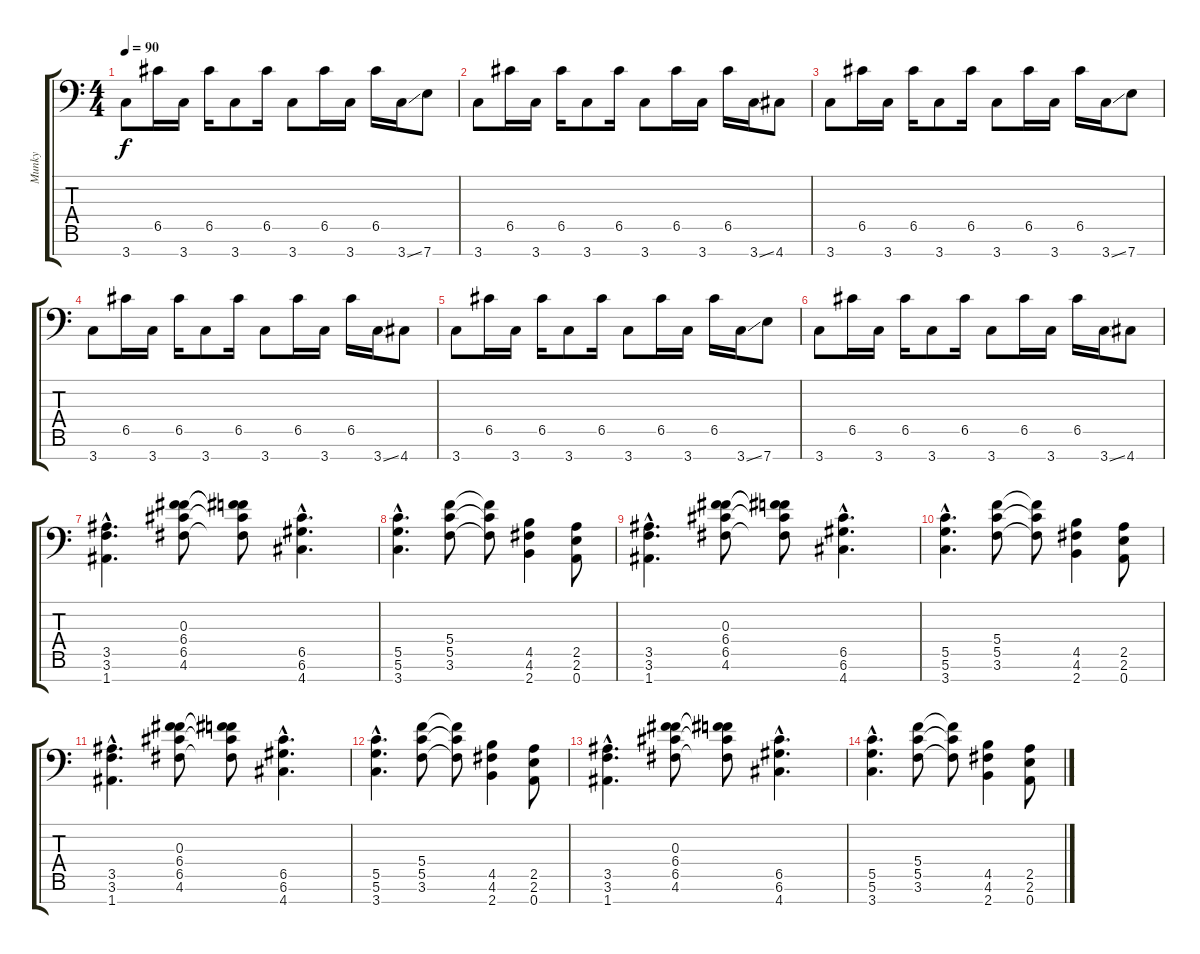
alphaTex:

\track ("Munky" "Munky") {instrument distortionguitar}
\staff {score tabs}
\tuning (D4 A3 F3 C3 G2 D2 A1) {hide}
\ts (4 4)
\tempo 90
\clef f4
\ks c
3.7.8{dy f} 6.5.16 3.7.16 6.5.16 3.7.8 6.5.16 3.7.8 6.5.16 3.7.16 6.5.16 3.7{ss}.16 7.7.8 |
3.7.8 6.5.16 3.7.16 6.5.16 3.7.8 6.5.16 3.7.8 6.5.16 3.7.16 6.5.16 3.7{ss}.16 4.7.8 |
3.7.8 6.5.16 3.7.16 6.5.16 3.7.8 6.5.16 3.7.8 6.5.16 3.7.16 6.5.16 3.7{ss}.16 7.7.8 |
3.7.8 6.5.16 3.7.16 6.5.16 3.7.8 6.5.16 3.7.8 6.5.16 3.7.16 6.5.16 3.7{ss}.16 4.7.8 |
3.7.8 6.5.16 3.7.16 6.5.16 3.7.8 6.5.16 3.7.8 6.5.16 3.7.16 6.5.16 3.7{ss}.16 7.7.8 |
3.7.8 6.5.16 3.7.16 6.5.16 3.7.8 6.5.16 3.7.8 6.5.16 3.7.16 6.5.16 3.7{ss}.16 4.7.8 |
(3.5{hac} 3.6{hac} 1.7{hac}).4{d} (0.3 6.4 6.5 4.6).8 (0.3{t} 6.4{t} 6.5{t} 4.6{t}).8 (6.5{hac} 6.6{hac} 4.7{hac}).4{d} |
(5.5{hac} 5.6{hac} 3.7{hac}).4{d} (5.4 5.5 3.6).8 (5.4{t} 5.5{t} 3.6{t}).8 (4.5 4.6 2.7).4 (2.5 2.6 0.7).8 |
(3.5{hac} 3.6{hac} 1.7{hac}).4{d} (0.3 6.4 6.5 4.6).8 (0.3{t} 6.4{t} 6.5{t} 4.6{t}).8 (6.5{hac} 6.6{hac} 4.7{hac}).4{d} |
(5.5{hac} 5.6{hac} 3.7{hac}).4{d} (5.4 5.5 3.6).8 (5.4{t} 5.5{t} 3.6{t}).8 (4.5 4.6 2.7).4 (2.5 2.6 0.7).8 |
(3.5{hac} 3.6{hac} 1.7{hac}).4{d} (0.3 6.4 6.5 4.6).8 (0.3{t} 6.4{t} 6.5{t} 4.6{t}).8 (6.5{hac} 6.6{hac} 4.7{hac}).4{d} |
(5.5{hac} 5.6{hac} 3.7{hac}).4{d} (5.4 5.5 3.6).8 (5.4{t} 5.5{t} 3.6{t}).8 (4.5 4.6 2.7).4 (2.5 2.6 0.7).8 |
(3.5{hac} 3.6{hac} 1.7{hac}).4{d} (0.3 6.4 6.5 4.6).8 (0.3{t} 6.4{t} 6.5{t} 4.6{t}).8 (6.5{hac} 6.6{hac} 4.7{hac}).4{d} |
(5.5{hac} 5.6{hac} 3.7{hac}).4{d} (5.4 5.5 3.6).8 (5.4{t} 5.5{t} 3.6{t}).8 (4.5 4.6 2.7).4 (2.5 2.6 0.7).8
